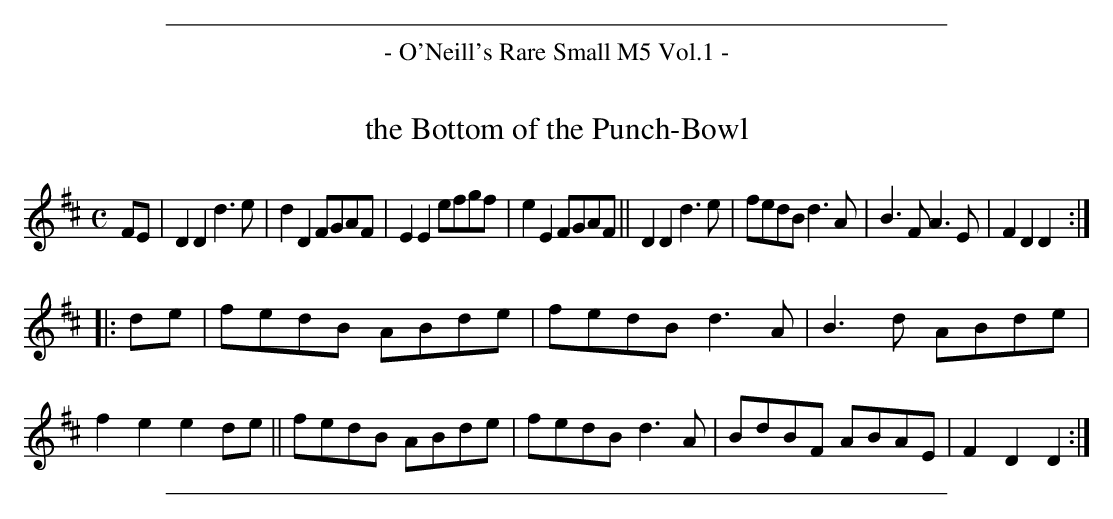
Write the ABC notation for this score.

X:1
T: the Bottom of the Punch-Bowl
M: C
L: 1/8
K: D
FE |\
D2D2 d3e | d2D2 FGAF | E2E2 efgf | e2E2 FGAF ||\
D2D2 d3e | fedB d3A  | B3F  A3E  | F2D2 D2 :|
|: de |\
fedB ABde | fedB d3A | B3d  ABde | f2e2 e2de ||\
fedB ABde | fedB d3A | BdBF ABAE | F2D2 D2 :|
